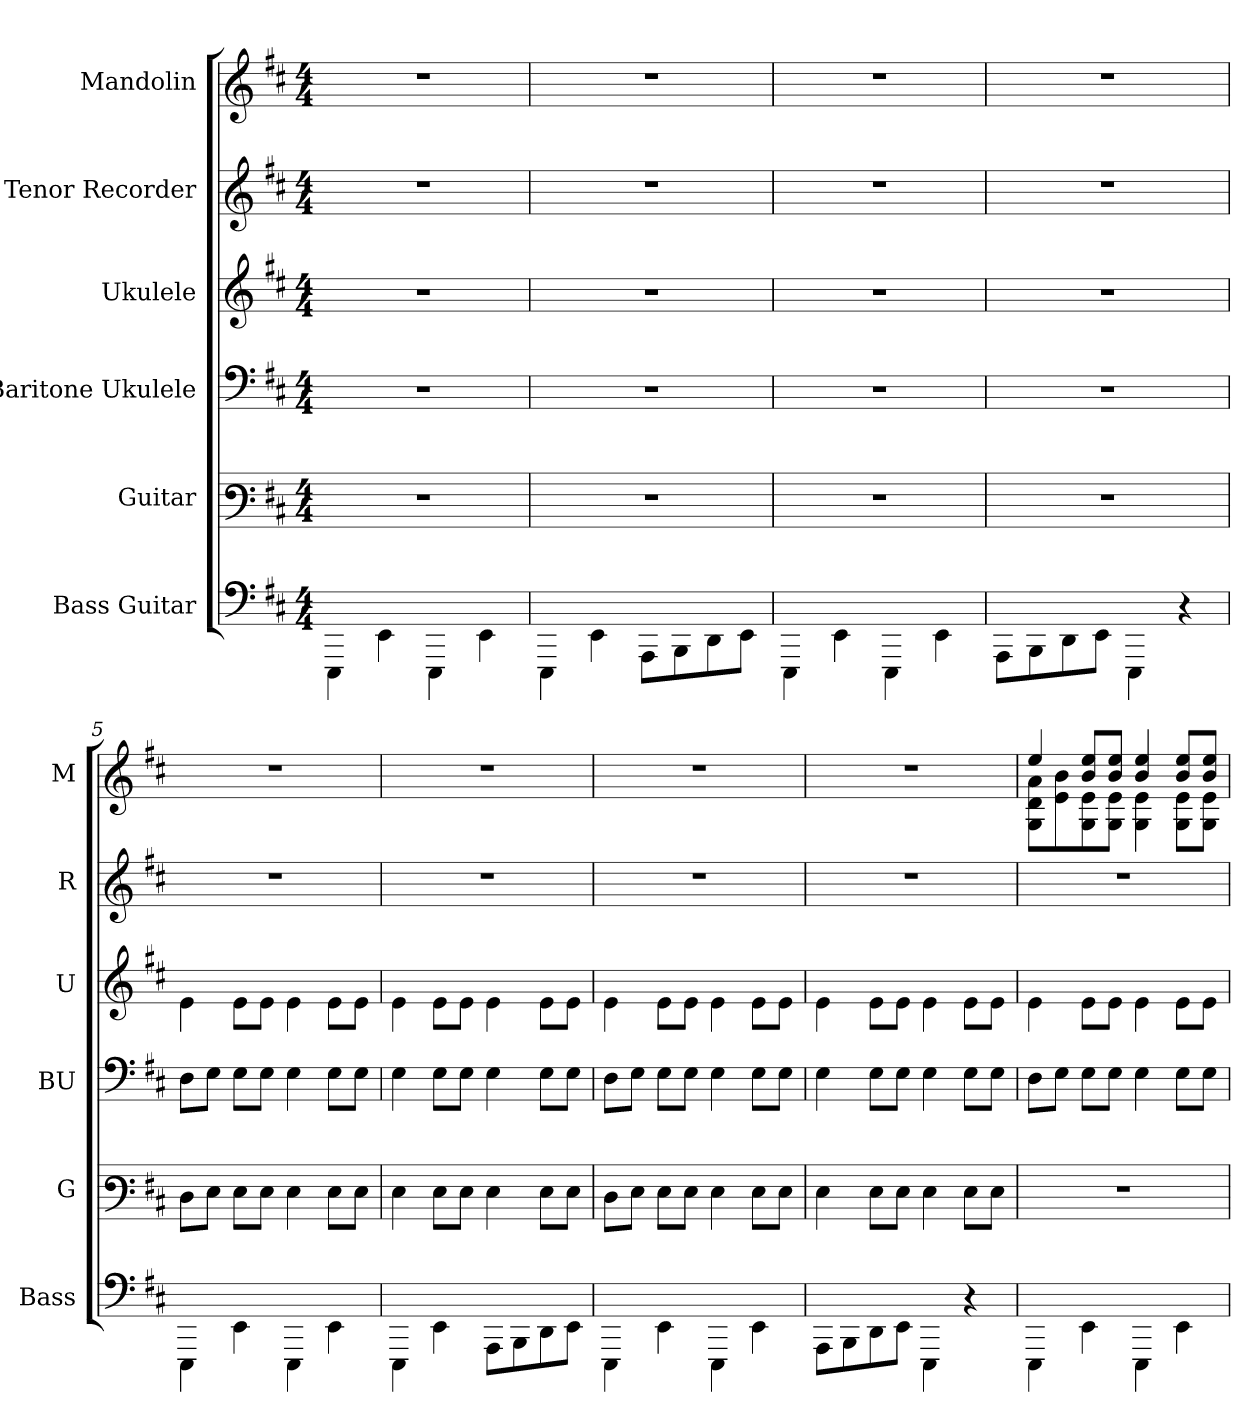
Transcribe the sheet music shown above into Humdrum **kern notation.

**kern	**kern	**kern	**kern	**kern	**kern
*part6	*part5	*part4	*part3	*part2	*part1
*staff6	*staff5	*staff4	*staff3	*staff2	*staff1
*I"Bass Guitar	*I"Guitar	*I"Baritone Ukulele	*I"Ukulele	*I"Tenor Recorder	*I"Mandolin
*I'Bass	*I'G	*I'BU	*I'U	*I'R	*I'M
*stria4	*stria6	*stria4	*stria4	*	*
*	*	*	*	*clefG2	*clefG2
*k[f#c#]	*k[f#c#]	*k[f#c#]	*k[f#c#]	*k[f#c#]	*k[f#c#]
*D:	*D:	*D:	*D:	*D:	*D:
*M4/4	*M4/4	*M4/4	*M4/4	*M4/4	*M4/4
*MM160	*MM160	*MM160	*MM160	*MM160	*MM160
=1	=1	=1	=1	=1	=1
4EEEi\	1r	1r	1r	1r	1r
4EEi\	.	.	.	.	.
4EEEi\	.	.	.	.	.
4EEi\	.	.	.	.	.
=2	=2	=2	=2	=2	=2
4EEEi\	1r	1r	1r	1r	1r
4EEi\	.	.	.	.	.
8AAAi\L	.	.	.	.	.
8BBBi\	.	.	.	.	.
8DDi\	.	.	.	.	.
8EEi\J	.	.	.	.	.
=3	=3	=3	=3	=3	=3
4EEEi\	1r	1r	1r	1r	1r
4EEi\	.	.	.	.	.
4EEEi\	.	.	.	.	.
4EEi\	.	.	.	.	.
=4	=4	=4	=4	=4	=4
8AAAi\L	1r	1r	1r	1r	1r
8BBBi\	.	.	.	.	.
8DDi\	.	.	.	.	.
8EEi\J	.	.	.	.	.
4EEEi\	.	.	.	.	.
4r	.	.	.	.	.
!!LO:LB:g=z
=5	=5	=5	=5	=5	=5
4EEEi\	8D\L	8D\L	4ej\	1r	1r
.	8E\J	8E\J	.	.	.
4EEi\	8E\L	8E\L	8ej\L	.	.
.	8E\J	8E\J	8ej\J	.	.
4EEEi\	4E\	4E\	4ej\	.	.
4EEi\	8E\L	8E\L	8ej\L	.	.
.	8E\J	8E\J	8ej\J	.	.
=6	=6	=6	=6	=6	=6
4EEEi\	4E\	4E\	4ej\	1r	1r
4EEi\	8E\L	8E\L	8ej\L	.	.
.	8E\J	8E\J	8ej\J	.	.
8AAAi\L	4E\	4E\	4ej\	.	.
8BBBi\	.	.	.	.	.
8DDi\	8E\L	8E\L	8ej\L	.	.
8EEi\J	8E\J	8E\J	8ej\J	.	.
=7	=7	=7	=7	=7	=7
4EEEi\	8D\L	8D\L	4ej\	1r	1r
.	8E\J	8E\J	.	.	.
4EEi\	8E\L	8E\L	8ej\L	.	.
.	8E\J	8E\J	8ej\J	.	.
4EEEi\	4E\	4E\	4ej\	.	.
4EEi\	8E\L	8E\L	8ej\L	.	.
.	8E\J	8E\J	8ej\J	.	.
=8	=8	=8	=8	=8	=8
8AAAi\L	4E\	4E\	4ej\	1r	1r
8BBBi\	.	.	.	.	.
8DDi\	8E\L	8E\L	8ej\L	.	.
8EEi\J	8E\J	8E\J	8ej\J	.	.
4EEEi\	4E\	4E\	4ej\	.	.
4r	8E\L	8E\L	8ej\L	.	.
.	8E\J	8E\J	8ej\J	.	.
!!LO:PB:g=z
=9	=9	=9	=9	=9	=9
*	*	*	*	*	*^
4EEEi\	1r	8D\L	4ej\	1r	4eeZ/	8GZ\ 8dZ\ 8aZ\L
.	.	8E\J	.	.	.	8eZ\ 8bZ\
4EEi\	.	8E\L	8ej\L	.	8bZ/ 8eeZ/L	8GZ\ 8eZ\
.	.	8E\J	8ej\J	.	8bZ/ 8eeZ/J	8GZ\ 8eZ\J
4EEEi\	.	4E\	4ej\	.	4bZ/ 4eeZ/	4GZ\ 4eZ\
4EEi\	.	8E\L	8ej\L	.	8bZ/ 8eeZ/L	8GZ\ 8eZ\L
.	.	8E\J	8ej\J	.	8bZ/ 8eeZ/J	8GZ\ 8eZ\J
*	*	*	*	*	*v	*v
=	=	=	=	=	=
*-	*-	*-	*-	*-	*-
